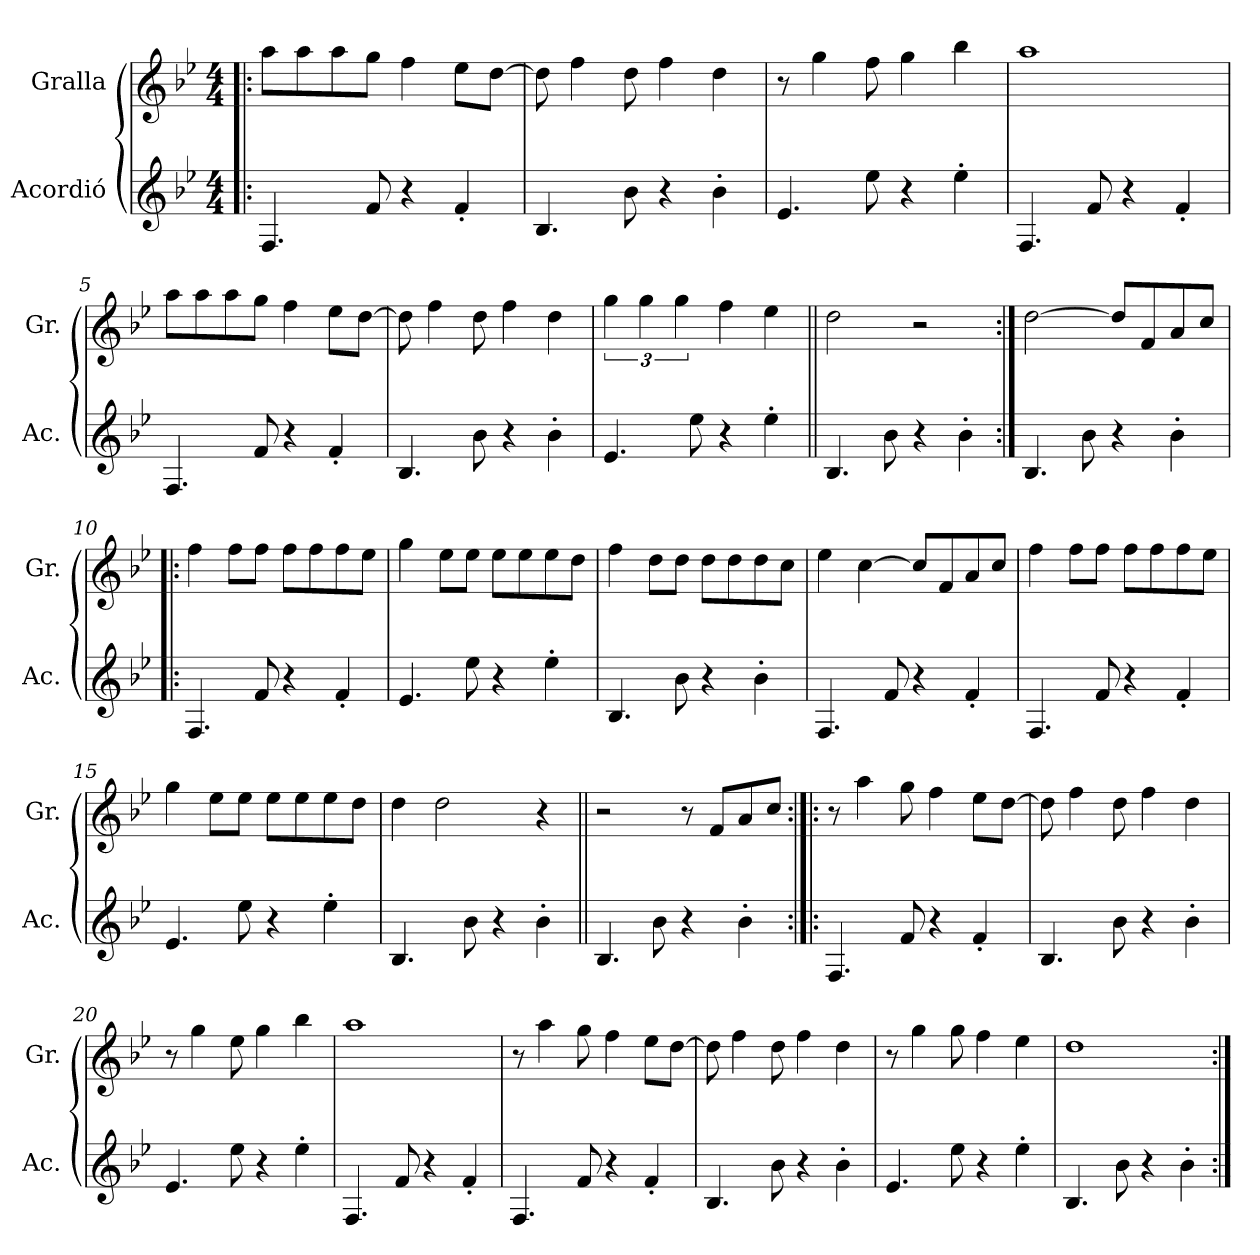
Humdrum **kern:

**kern	**kern
*part2	*part1
*staff2	*staff1
*I"Acordió	*I"Gralla
*I'Ac.	*I'Gr.
*clefG2	*clefG2
*k[b-e-]	*k[b-e-]
*M4/4	*M4/4
*MM180	*MM180
=1!|:	=1!|:
4.F/	8aa\L
.	8aa\
.	8aa\
8f/	8gg\J
4r	4ff\
4f'/	8ee-\L
.	[8dd\J
=2	=2
4.B-/	8dd\]
.	4ff\
8b-\	8dd\
4r	4ff\
4b-'\	4dd\
=3	=3
4.e-/	8r
.	4gg\
8ee-\	8ff\
4r	4gg\
4ee-'\	4bb-\
=4	=4
4.F/	1aa
8f/	.
4r	.
4f'/	.
=5	=5
4.F/	8aa\L
.	8aa\
.	8aa\
8f/	8gg\J
4r	4ff\
4f'/	8ee-\L
.	[8dd\J
!!LO:LB:g=z
=6	=6
4.B-/	8dd\]
.	4ff\
8b-\	8dd\
4r	4ff\
4b-'\	4dd\
=7	=7
4.e-/	6gg\
.	6gg\
.	6gg\
8ee-\	.
4r	4ff\
4ee-'\	4ee-\
=8||	=8||
4.B-/	2dd\
8b-\	.
4r	2r
4b-'\	.
=9:|!	=9:|!
4.B-/	[2dd\
8b-\	.
4r	8dd/L]
.	8f/
4b-'\	8a/
.	8cc/J
=10!|:	=10!|:
4.F/	4ff\
.	8ff\L
8f/	8ff\J
4r	8ff\L
.	8ff\
4f'/	8ff\
.	8ee-\J
=11	=11
4.e-/	4gg\
.	8ee-\L
8ee-\	8ee-\J
4r	8ee-\L
.	8ee-\
4ee-'\	8ee-\
.	8dd\J
!!LO:LB:g=z
=12	=12
4.B-/	4ff\
.	8dd\L
8b-\	8dd\J
4r	8dd\L
.	8dd\
4b-'\	8dd\
.	8cc\J
=13	=13
4.F/	4ee-\
.	[4cc\
8f/	.
4r	8cc/L]
.	8f/
4f'/	8a/
.	8cc/J
=14	=14
4.F/	4ff\
.	8ff\L
8f/	8ff\J
4r	8ff\L
.	8ff\
4f'/	8ff\
.	8ee-\J
=15	=15
4.e-/	4gg\
.	8ee-\L
8ee-\	8ee-\J
4r	8ee-\L
.	8ee-\
4ee-'\	8ee-\
.	8dd\J
=16	=16
4.B-/	4dd\
.	2dd\
8b-\	.
4r	.
4b-'\	4r
!!LO:LB:g=z
=17||	=17||
4.B-/	2r
8b-\	.
4r	8r
.	8f/L
4b-'\	8a/
.	8cc/J
=18:|!|:	=18:|!|:
4.F/	8r
.	4aa\
8f/	8gg\
4r	4ff\
4f'/	8ee-\L
.	[8dd\J
=19	=19
4.B-/	8dd\]
.	4ff\
8b-\	8dd\
4r	4ff\
4b-'\	4dd\
=20	=20
4.e-/	8r
.	4gg\
8ee-\	8ee-\
4r	4gg\
4ee-'\	4bb-\
=21	=21
4.F/	1aa
8f/	.
4r	.
4f'/	.
=22	=22
4.F/	8r
.	4aa\
8f/	8gg\
4r	4ff\
4f'/	8ee-\L
.	[8dd\J
!!LO:LB:g=z
=23	=23
4.B-/	8dd\]
.	4ff\
8b-\	8dd\
4r	4ff\
4b-'\	4dd\
=24	=24
4.e-/	8r
.	4gg\
8ee-\	8gg\
4r	4ff\
4ee-'\	4ee-\
=25	=25
4.B-/	1dd
8b-\	.
4r	.
4b-'\	.
=:|!	=:|!
*-	*-
